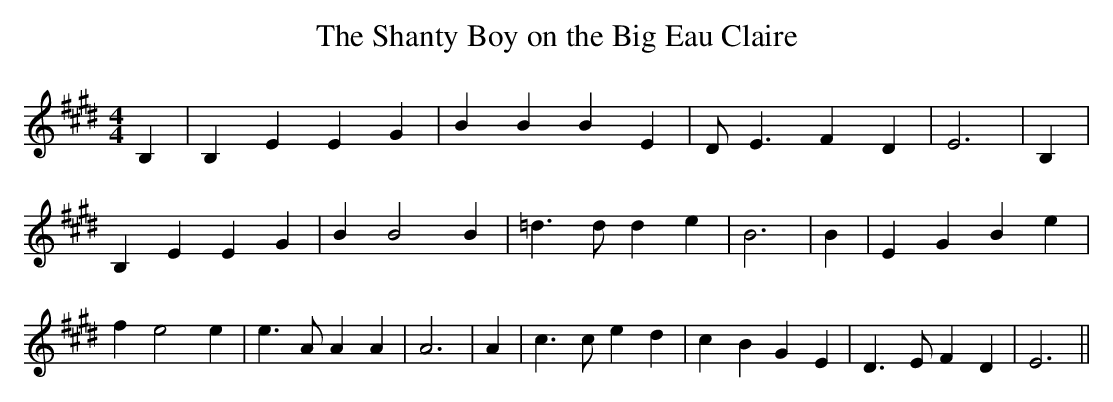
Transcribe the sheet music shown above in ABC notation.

X:1
T:The Shanty Boy on the Big Eau Claire
M:4/4
L:1/4
K:E
 B,| B, E E G| B B B E| D/2 E3/2 F D| E3| B,| B, E E G| B B2 B| =d3/2 d/2 d e|\
 B3| B| E G B e| f e2 e| e3/2 A/2 A A| A3| A| c3/2 c/2 e d| c B G E|\
 D3/2 E/2 F D| E3||
